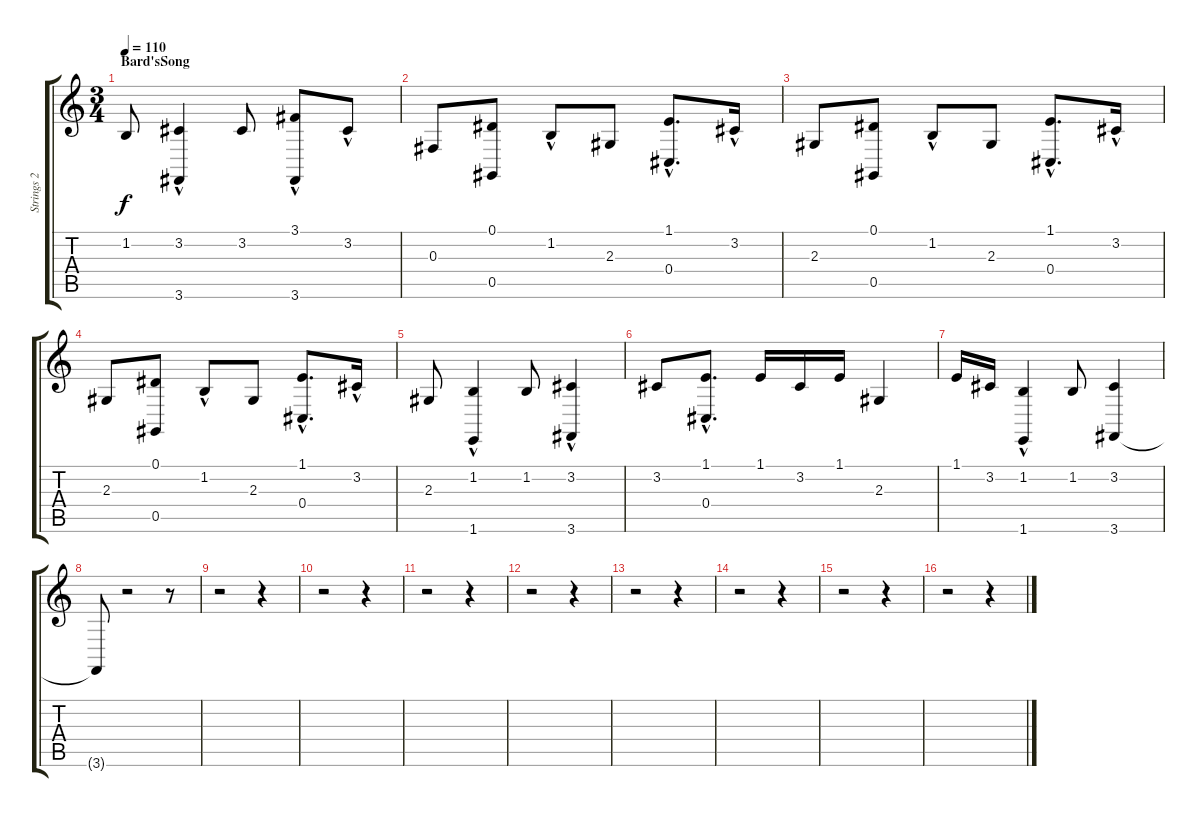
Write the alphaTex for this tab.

\track ("Strings 2" "Strings 2") {instrument stringensemble2}
\staff {score tabs}
\tuning (Eb4 Bb3 Gb3 Db3 Ab2 Eb2) {hide}
\ts (3 4)
\section ("" "Bard'sSong")
\tempo 110
\clef g2
\ks c
1.2.8{dy f volume 11 instrument synthstrings1} (3.2 3.6{hac}).4 3.2.8 (3.1 3.6{hac}).8 3.2{hac}.8 |
0.3.8 (0.1 0.5).8 1.2{hac}.8 2.3.8 (1.1{hac} 0.4).8{d} 3.2{hac}.16 |
2.3.8 (0.1 0.5).8 1.2{hac}.8 2.3.8 (1.1{hac} 0.4).8{d} 3.2{hac}.16 |
2.3.8 (0.1 0.5).8 1.2{hac}.8 2.3.8 (1.1{hac} 0.4).8{d} 3.2{hac}.16 |
2.3.8 (1.2 1.6{hac}).4 1.2.8 (3.2 3.6{hac}).4 |
3.2.8 (1.1{hac} 0.4).8{d} 1.1.16 3.2.16 1.1.16 2.3.4 |
1.1.16 3.2.16 (1.2 1.6{hac}).4 1.2.8 (3.2 3.6).4 |
3.6{t}.8 r.2 r.8 |
r.2 r.4 |
r.2 r.4 |
r.2 r.4 |
r.2 r.4 |
r.2 r.4 |
r.2 r.4 |
r.2 r.4 |
r.2 r.4
